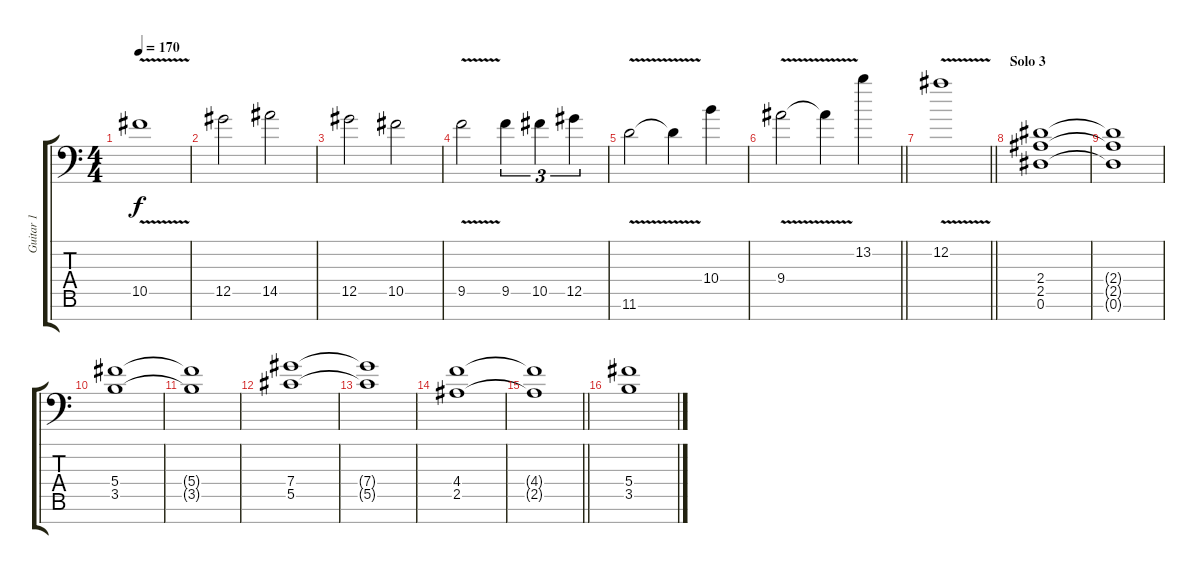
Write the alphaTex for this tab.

\track ("Guitar 1" "Guitar 1") {instrument distortionguitar}
\staff {score tabs}
\tuning (Eb4 Bb3 Gb3 Db3 Ab2 Eb2 Bb1) {hide}
\ts (4 4)
\tempo 170
\clef f4
\ks c
10.5{v}.1{dy f} |
12.5.2 14.5.2 |
12.5.2 10.5.2 |
9.5{v}.2 9.5.4{tu (3 2)} 10.5.4{tu (3 2)} 12.5.4{tu (3 2)} |
11.6{v}.2 11.6{t}.4 10.4.4 |
\barLineRight lightlight
9.4{v}.2 9.4{t}.4 13.2.4 |
\barLineRight lightlight
12.2{v}.1 |
\section ("" "Solo 3")
(2.4 2.5 0.6).1 |
(2.4{t} 2.5{t} 0.6{t}).1 |
(5.4 3.5).1 |
(5.4{t} 3.5{t}).1 |
(7.4 5.5).1 |
(7.4{t} 5.5{t}).1 |
(4.4 2.5).1 |
\barLineRight lightlight
(4.4{t} 2.5{t}).1 |
(5.4 3.5).1
